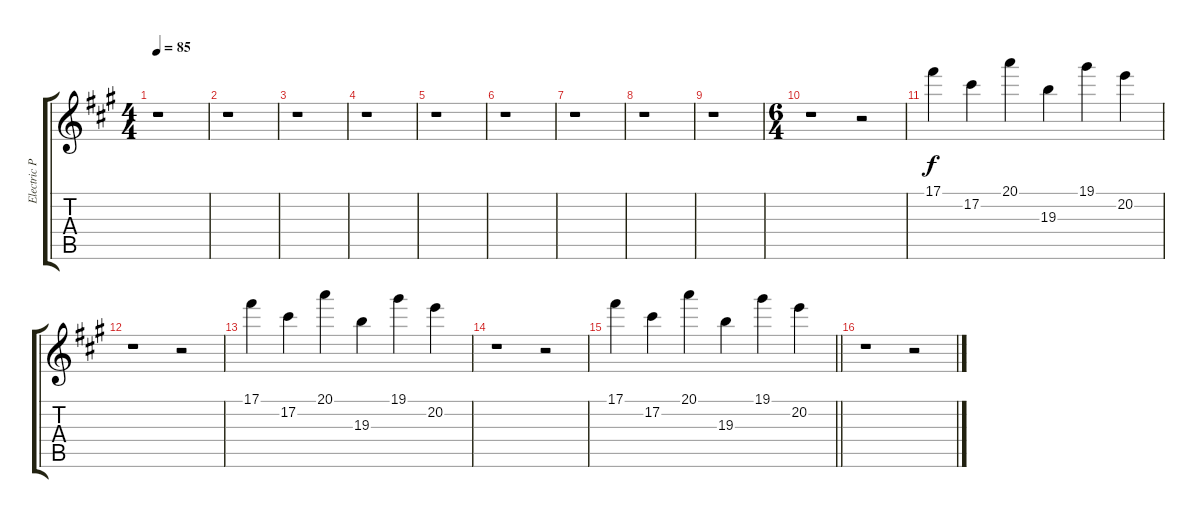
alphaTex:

\track ("Electric Piano II (I octave higher)" "Electric P") {instrument electricgrandpiano}
\staff {score tabs}
\tuning (Db5 Ab4 E4 B3 Gb3 Db3) {hide}
\ts (4 4)
\tempo 85
\clef g2
\ks f#minor
r.1{dy f} |
r.1 |
r.1 |
r.1 |
r.1 |
r.1 |
r.1 |
r.1 |
r.1 |
\ts (6 4)
r.1 r.2 |
17.1.4 17.2.4 20.1.4 19.3.4 19.1.4 20.2.4 |
r.1 r.2 |
17.1.4 17.2.4 20.1.4 19.3.4 19.1.4 20.2.4 |
r.1 r.2 |
\barLineRight lightlight
17.1.4 17.2.4 20.1.4 19.3.4 19.1.4 20.2.4 |
r.1 r.2
